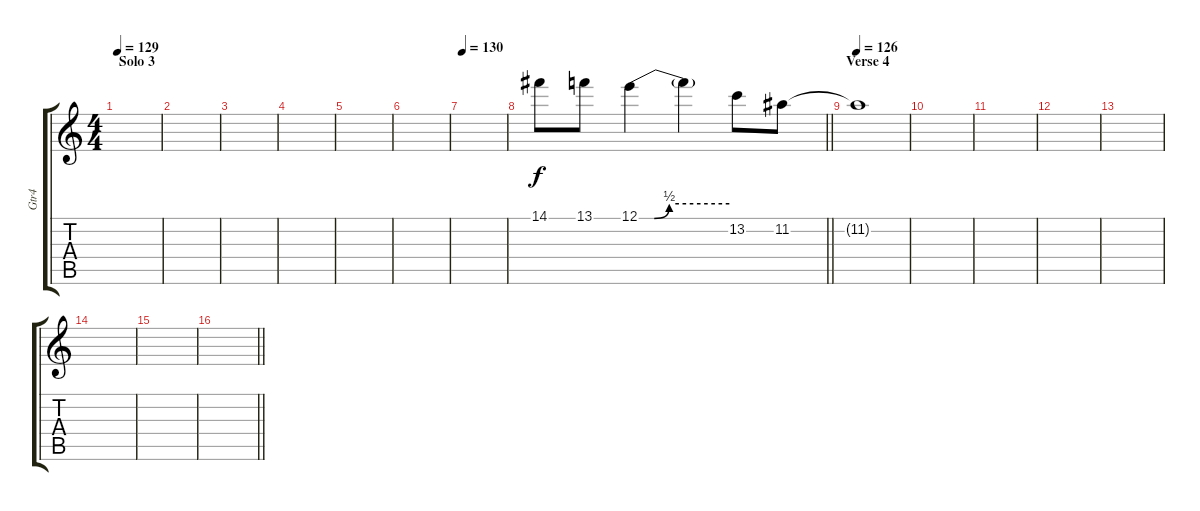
\track ("Gtr4" "Gtr4") {instrument distortionguitar}
\staff {score tabs}
\tuning (E4 B3 G3 D3 A2 E2) {hide}
\ts (4 4)
\section ("" "Solo 3")
\tempo 129
\clef g2
\ks c
|
|
|
|
|
|
\tempo 130
|
\barLineRight lightlight
14.1.8{volume 5 balance 16} 13.1.8 12.1{be (custom 0 0 10 0 20 2 60 2)}.4 12.1{t}.4 13.2.8 11.2.8 |
\section ("" "Verse 4")
\tempo 126
11.2{t}.1 |
|
|
|
|
|
|
\barLineRight lightlight
